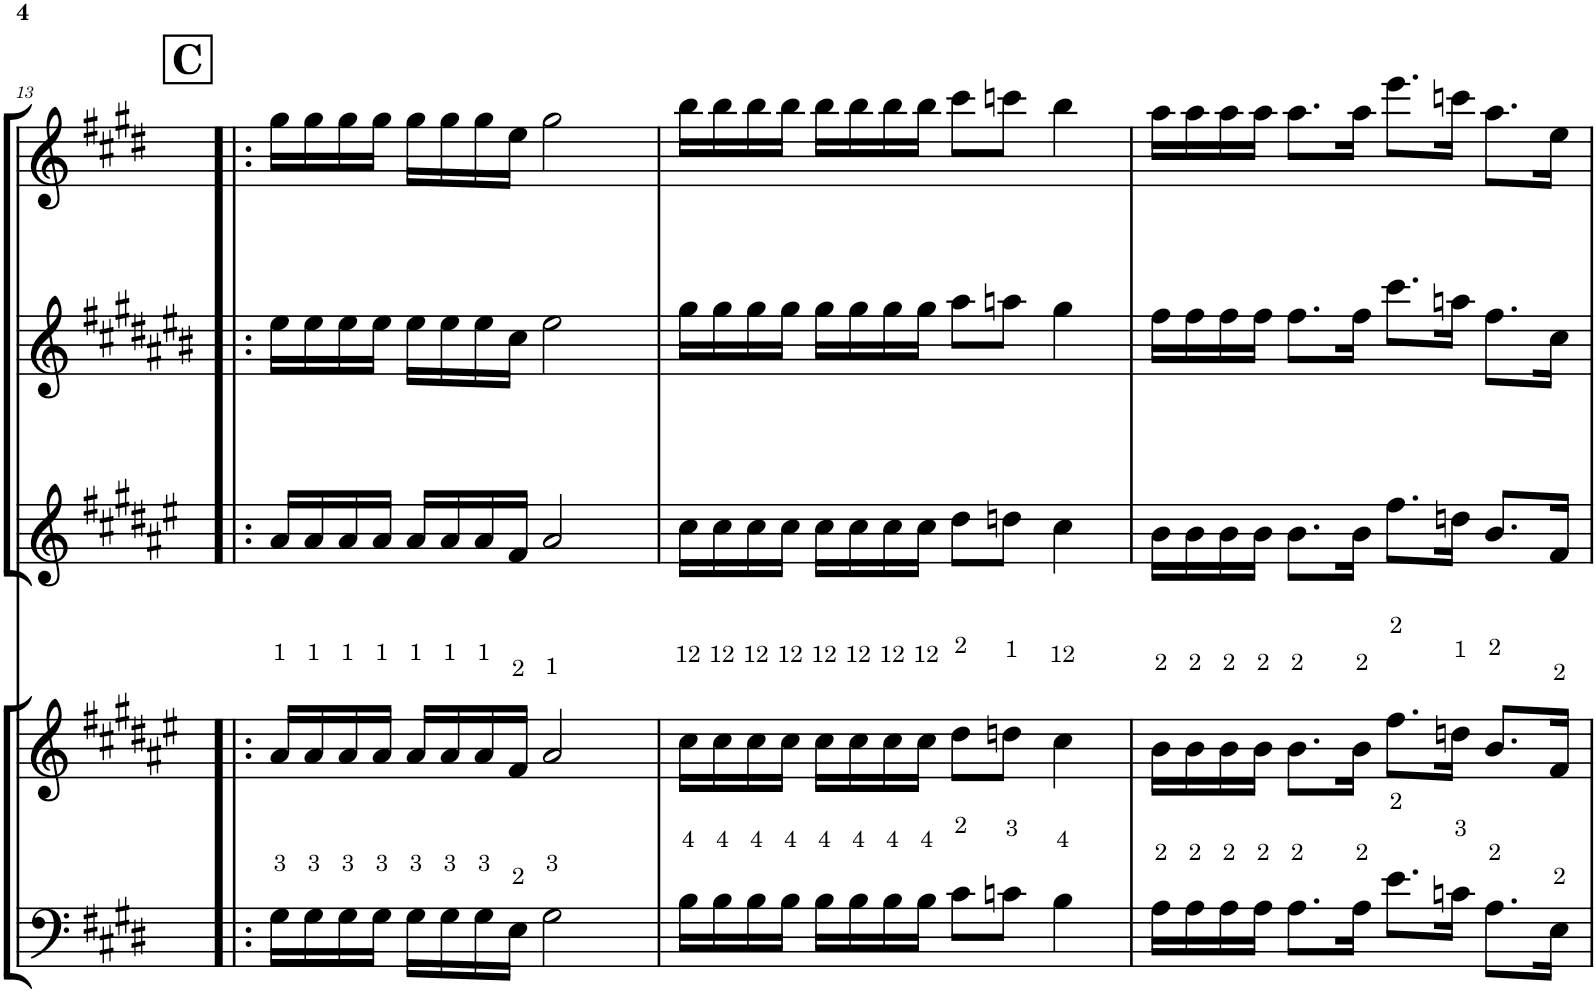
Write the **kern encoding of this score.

**kern	**kern	**kern	**kern	**kern
*part5	*part4	*part3	*part2	*part1
*staff5	*staff4	*staff3	*staff2	*staff1
*I"Trombone	*I"Trompete em Bb	*I"Saxofone Tenor	*I"Saxofone Alto	*I"Flauta Transversal
*I'Trb	*I'Tpt	*	*	*I'Fl
!!LO:PB:g=z
*clefF4	*clefG2	*clefG2	*clefG2	*clefG2
*	*Trd1c2	*Trd8c14	*Trd5c9	*
*k[f#c#g#d#]	*k[f#c#g#d#a#e#]	*k[f#c#g#d#a#e#]	*k[f#c#g#d#a#e#b#]	*k[f#c#g#d#]
*M4/4	*M4/4	*M4/4	*M4/4	*M4/4
!!LO:REH:place=s1:a:B:cj:fs=14:t=C
=13!|:	=13!|:	=13!|:	=13!|:	=13!|:
16G#\LL	16a#/LL	16a#/LL	16ee#\LL	16gg#\LL
16G#\	16a#/	16a#/	16ee#\	16gg#\
16G#\	16a#/	16a#/	16ee#\	16gg#\
16G#\JJ	16a#/JJ	16a#/JJ	16ee#\JJ	16gg#\JJ
16G#\LL	16a#/LL	16a#/LL	16ee#\LL	16gg#\LL
16G#\	16a#/	16a#/	16ee#\	16gg#\
16G#\	16a#/	16a#/	16ee#\	16gg#\
16E\JJ	16f#/JJ	16f#/JJ	16cc#\JJ	16ee\JJ
2G#\	2a#/	2a#/	2ee#\	2gg#\
=14	=14	=14	=14	=14
16B\LL	16cc#\LL	16cc#\LL	16gg#\LL	16bb\LL
16B\	16cc#\	16cc#\	16gg#\	16bb\
16B\	16cc#\	16cc#\	16gg#\	16bb\
16B\JJ	16cc#\JJ	16cc#\JJ	16gg#\JJ	16bb\JJ
16B\LL	16cc#\LL	16cc#\LL	16gg#\LL	16bb\LL
16B\	16cc#\	16cc#\	16gg#\	16bb\
16B\	16cc#\	16cc#\	16gg#\	16bb\
16B\JJ	16cc#\JJ	16cc#\JJ	16gg#\JJ	16bb\JJ
8c#\L	8dd#\L	8dd#\L	8aa#\L	8ccc#\L
8cn\J	8ddn\J	8ddn\J	8aan\J	8cccn\J
4B\	4cc#\	4cc#\	4gg#\	4bb\
=15	=15	=15	=15	=15
16A\LL	16b\LL	16b\LL	16ff#\LL	16aa\LL
16A\	16b\	16b\	16ff#\	16aa\
16A\	16b\	16b\	16ff#\	16aa\
16A\JJ	16b\JJ	16b\JJ	16ff#\JJ	16aa\JJ
8.A\L	8.b\L	8.b\L	8.ff#\L	8.aa\L
16A\Jk	16b\Jk	16b\Jk	16ff#\Jk	16aa\Jk
8.e\L	8.ff#\L	8.ff#\L	8.ccc#\L	8.eee\L
16cn\Jk	16ddn\Jk	16ddn\Jk	16aan\Jk	16cccn\Jk
8.A\L	8.b/L	8.b/L	8.ff#\L	8.aa\L
16E\Jk	16f#/Jk	16f#/Jk	16cc#\Jk	16ee\Jk
=	=	=	=	=
*-	*-	*-	*-	*-
